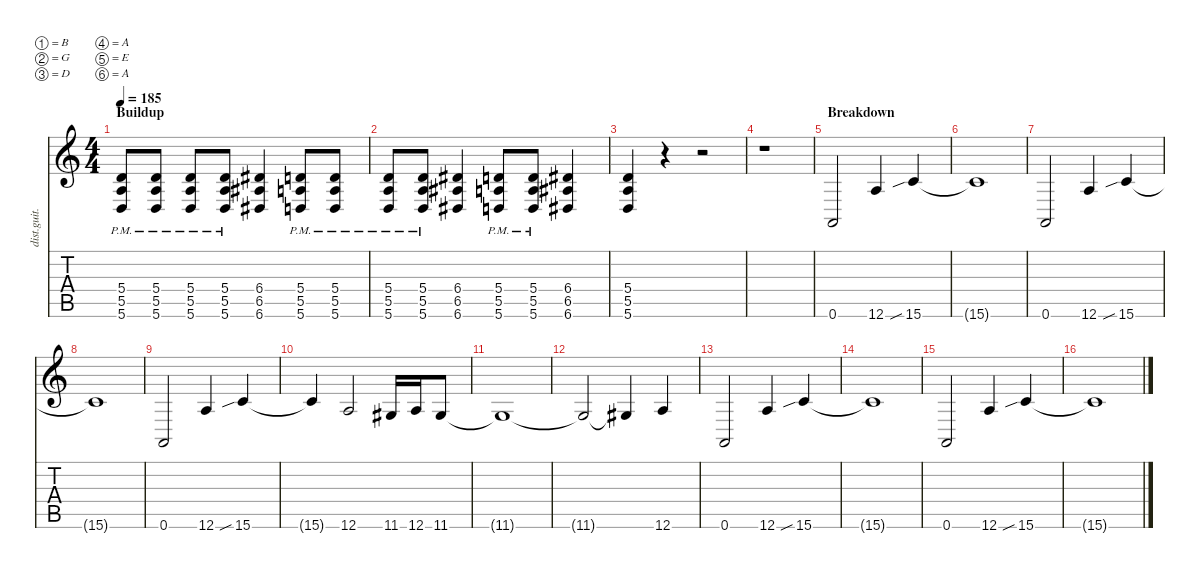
\defaultSystemsLayout 4
\hideDynamics
\bracketExtendMode nobrackets
\track ("Distortion Guitar - Petr" "dist.guit.") {instrument distortionguitar}
\staff {score tabs}
\tuning (B3 G3 D3 A2 E2 A1)
\ts (4 4)
\section ("" "Buildup")
\tempo 185
\clef g2
\ks c
(5.6{pm} 5.5{pm} 5.4{pm}).8{dy mf} (5.6{pm} 5.5{pm} 5.4{pm}).8 (5.6{pm} 5.5{pm} 5.4{pm}).8 (5.6{pm} 5.5{pm} 5.4{pm}).8 (6.6{acc #} 6.5{acc #} 6.4{acc #}).4 (5.6{pm} 5.5{pm} 5.4{pm}).8 (5.6{pm} 5.5{pm} 5.4{pm}).8 |
(5.6{pm} 5.5{pm} 5.4{pm}).8 (5.6{pm} 5.5{pm} 5.4{pm}).8 (6.6{acc #} 6.5{acc #} 6.4{acc #}).4 (5.6{pm} 5.5{pm} 5.4{pm}).8 (5.6{pm} 5.5{pm} 5.4{pm}).8 (6.6{acc #} 6.5{acc #} 6.4{acc #}).4 |
(5.6 5.5 5.4).4 r.4 r.2 |
r.1 |
\section ("" "Breakdown")
0.6.2 12.6.4 15.6{sib}.4 |
15.6{t}.1 |
0.6.2 12.6.4 15.6{sib}.4 |
15.6{t}.1 |
0.6.2 12.6.4 15.6{sib}.4 |
15.6{t}.4 12.6.2 11.6{acc #}.16 12.6.16 11.6{acc #}.8 |
11.6{t acc #}.1 |
11.6{t acc #}.2 11.6{t acc #}.4 12.6.4 |
0.6.2 12.6.4 15.6{sib}.4 |
15.6{t}.1 |
0.6.2 12.6.4 15.6{sib}.4 |
15.6{t}.1
